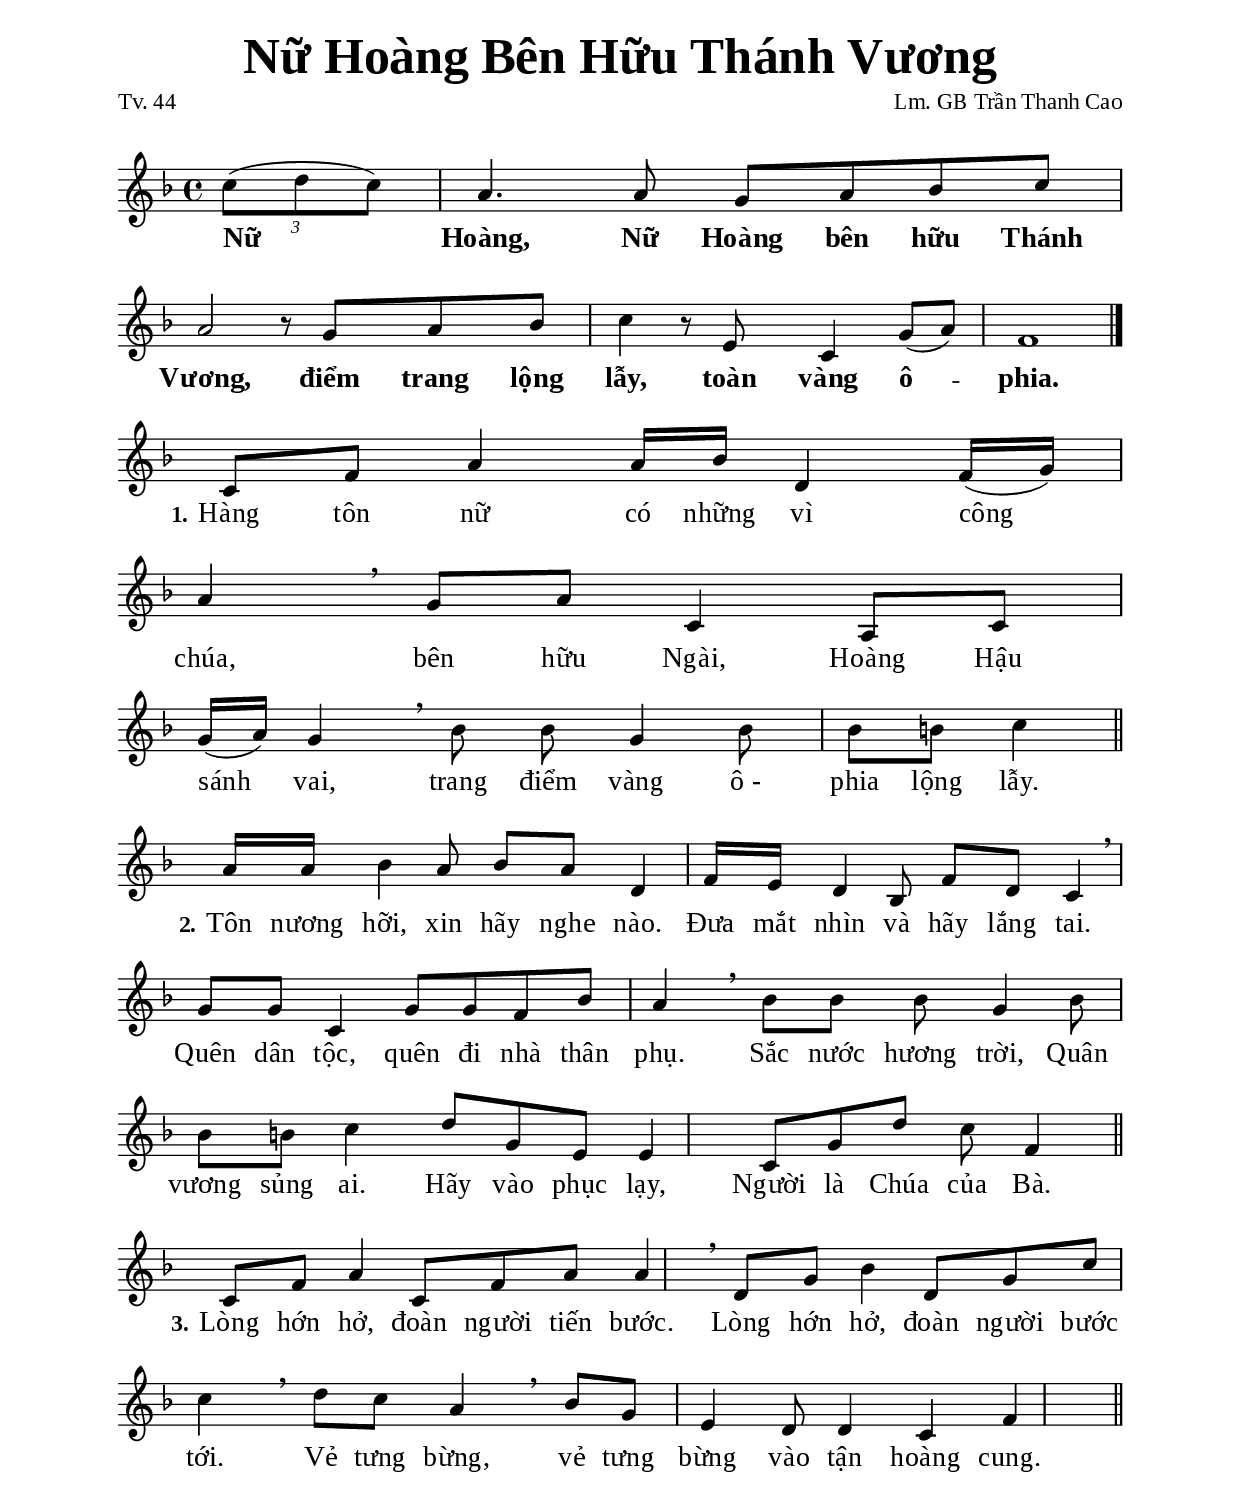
% Cài đặt chung
\version "2.22.1"
\include "english.ly"

\header {
  title = \markup { \fontsize #3 "Nữ Hoàng Bên Hữu Thánh Vương" }
  poet = "Tv. 44"
  composer = "Lm. GB Trần Thanh Cao"
  arranger = " "
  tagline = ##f
}

% Nhạc điệp khúc
nhacDiepKhuc = \relative c'' {
  \partial 4 \tuplet 3/2 { c8 (d c) } |
  a4. a8 g a bf c |
  a2 r8 g a bf |
  c4 r8 e, c4 g'8 (a) |
  f1 \bar "|."
}

% Nhạc phiên khúc
nhacPhienKhucMot = \relative c' {
  c8 f a4 a16 bf d,4 f16 (g) a4 \breathe
  g8 a c,4 a8 c g'16 (a) g4 \breathe
  bf8 bf g4 bf8 bf b! c4 \bar "||"
}

nhacPhienKhucHai = \relative c'' {
  a16 a bf4 a8 bf a d,4 f16 e d4 bf8 f' d c4 \breathe
  g'8 g c,4 g'8 g f bf a4 \breathe
  bf8 bf bf g4
  bf8 bf b! c4 d8 g, e e4 c8 g' d' c f,4 \bar "||"
}

nhacPhienKhucBa = \relative c' {
  8 f a4 c,8 f a a4 \breathe
  d,8 g bf4 d,8 g c c4 \breathe
  d8 c a4 \breathe
  bf8 g e4 d8 d4 c f \bar "||"
}

% Lời điệp khúc
loiDiepKhuc = \lyricmode {
  Nữ Hoàng, Nữ Hoàng bên hữu Thánh Vương,
  điểm trang lộng lẫy, toàn vàng ô -- phia.
}

% Lời phiên khúc
loiPhienKhucMot = \lyricmode {
  \set stanza = #"1."
  Hàng tôn nữ có những vì công chúa,
  bên hữu Ngài, Hoàng Hậu sánh vai,
  trang điểm vàng "ô -" phia lộng lẫy.
}

loiPhienKhucHai = \lyricmode {
  \set stanza = #"2."
  Tôn nương hỡi, xin hãy nghe nào.
  Đưa mắt nhìn và hãy lắng tai.
  Quên dân tộc, quên đi nhà thân phụ.
  Sắc nước hương trời, Quân vương sủng ai.
  Hãy vào phục lạy, Người là Chúa của Bà.
}

loiPhienKhucBa = \lyricmode {
  \set stanza = #"3."
  Lòng hớn hở, đoàn người tiến bước.
  Lòng hớn hở, đoàn người bước tới.
  Vẻ tưng bừng, vẻ tưng bừng vào tận hoàng cung.
}


% Dàn trang
\paper {
  #(set-paper-size "a4")
  top-margin = 15\mm
  bottom-margin = 10\mm
  left-margin = 20\mm
  right-margin = 20\mm
  indent = #0
  #(define fonts
    (make-pango-font-tree
      "Liberation Serif"
      "Liberation Serif"
      "Liberation Serif"
      (/ 20 20)))
  page-count = #1
  system-system-spacing = #'((basic-distance . 13))
  score-system-spacing = #'((basic-distance . 13))
}

\score {
  \new ChoirStaff <<
    \new Staff = diepKhuc \with {
        \consists "Merge_rests_engraver"
        %\magnifyStaff #(magstep +1)
      }
      <<
      \new Voice = beSop {
        \key f \major \time 4/4 \nhacDiepKhuc
      }
    >>
    \new Lyrics \lyricsto beSop \loiDiepKhuc
  >>
  \layout {
    \override Lyrics.LyricText.font-series = #'bold
    \override Lyrics.LyricText.font-size = #+2
    \override Lyrics.LyricSpace.minimum-distance = #4.0
    \override Score.BarNumber.break-visibility = ##(#f #f #f)
    \override Score.SpacingSpanner.uniform-stretching = ##t
  }
}

\score {
  \new ChoirStaff <<
    \new Staff = phienKhuc \with {
        %\magnifyStaff #(magstep +1)
      }
      <<
      \new Voice = beSop {
        \key f \major \time 4/4 \nhacPhienKhucMot
      }
    >>
    \new Lyrics \lyricsto beSop \loiPhienKhucMot
  >>
  \layout {
    \override Staff.TimeSignature.transparent = ##t
    \override Lyrics.LyricText.font-size = #+2
    \override Lyrics.LyricSpace.minimum-distance = #3.0
    \override Score.BarNumber.break-visibility = ##(#f #f #f)
    \override Score.SpacingSpanner.uniform-stretching = ##t
    \set Score.barAlways = ##t
    \set Score.defaultBarType = ""
  } 
}

\score {
  \new ChoirStaff <<
    \new Staff = phienKhuc \with {
        %\magnifyStaff #(magstep +1)
      }
      <<
      \new Voice = beSop {
        \key f \major \time 4/4 \nhacPhienKhucHai
      }
    >>
    \new Lyrics \lyricsto beSop \loiPhienKhucHai
  >>
  \layout {
    \override Staff.TimeSignature.transparent = ##t
    \override Lyrics.LyricText.font-size = #+2
    \override Lyrics.LyricSpace.minimum-distance = #1.7
    \override Score.BarNumber.break-visibility = ##(#f #f #f)
    \override Score.SpacingSpanner.uniform-stretching = ##t
    \set Score.barAlways = ##t
    \set Score.defaultBarType = ""
  } 
}

\score {
  \new ChoirStaff <<
    \new Staff = phienKhuc \with {
        %\magnifyStaff #(magstep +1)
      }
      <<
      \new Voice = beSop {
        \key f \major \time 4/4 \nhacPhienKhucBa
      }
    >>
    \new Lyrics \lyricsto beSop \loiPhienKhucBa
  >>
  \layout {
    \override Staff.TimeSignature.transparent = ##t
    \override Lyrics.LyricText.font-size = #+2
    \override Lyrics.LyricSpace.minimum-distance = #1.6
    \override Score.BarNumber.break-visibility = ##(#f #f #f)
    \override Score.SpacingSpanner.uniform-stretching = ##t
    \set Score.barAlways = ##t
    \set Score.defaultBarType = ""
  } 
}
